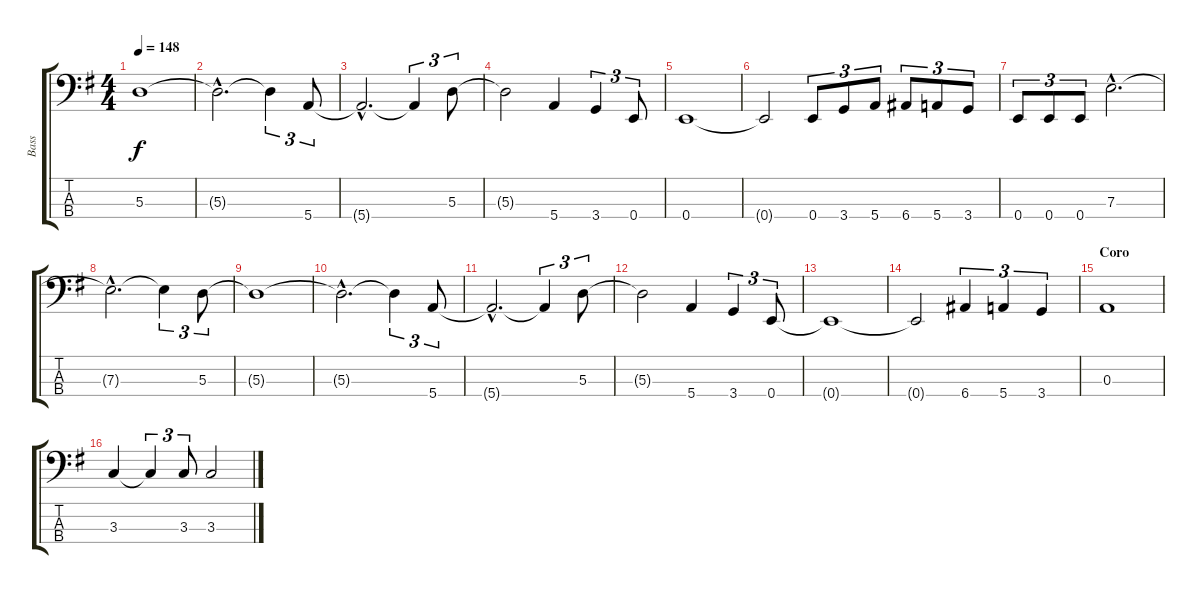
\track ("Bass" "Bass") {instrument electricbasspick}
\staff {score tabs}
\tuning (G2 D2 A1 E1) {hide}
\ts (4 4)
\tempo 148
\clef f4
\ks g
5.3{t}.1{dy f} |
5.3{hac t}.2{d} 5.3{t}.4{tu (3 2)} 5.4.8{tu (3 2)} |
5.4{hac t}.2{d} 5.4{t}.4{tu (3 2)} 5.3.8{tu (3 2)} |
5.3{t}.2 5.4.4 3.4.4{tu (3 2)} 0.4.8{tu (3 2)} |
0.4.1 |
0.4{t}.2 0.4.8{tu (3 2)} 3.4.8{tu (3 2)} 5.4.8{tu (3 2)} 6.4.8{tu (3 2)} 5.4.8{tu (3 2)} 3.4.8{tu (3 2)} |
0.4.8{tu (3 2)} 0.4.8{tu (3 2)} 0.4.8{tu (3 2)} 7.3{hac}.2{d} |
7.3{hac t}.2{d} 7.3{t}.4{tu (3 2)} 5.3.8{tu (3 2)} |
5.3{t}.1 |
5.3{hac t}.2{d} 5.3{t}.4{tu (3 2)} 5.4.8{tu (3 2)} |
5.4{hac t}.2{d} 5.4{t}.4{tu (3 2)} 5.3.8{tu (3 2)} |
5.3{t}.2 5.4.4 3.4.4{tu (3 2)} 0.4.8{tu (3 2)} |
0.4{t}.1 |
0.4{t}.2 6.4.4{tu (3 2)} 5.4.4{tu (3 2)} 3.4.4{tu (3 2)} |
\section ("" "Coro")
0.3.1 |
3.3.4 3.3{t}.4{tu (3 2)} 3.3.8{tu (3 2)} 3.3.2
